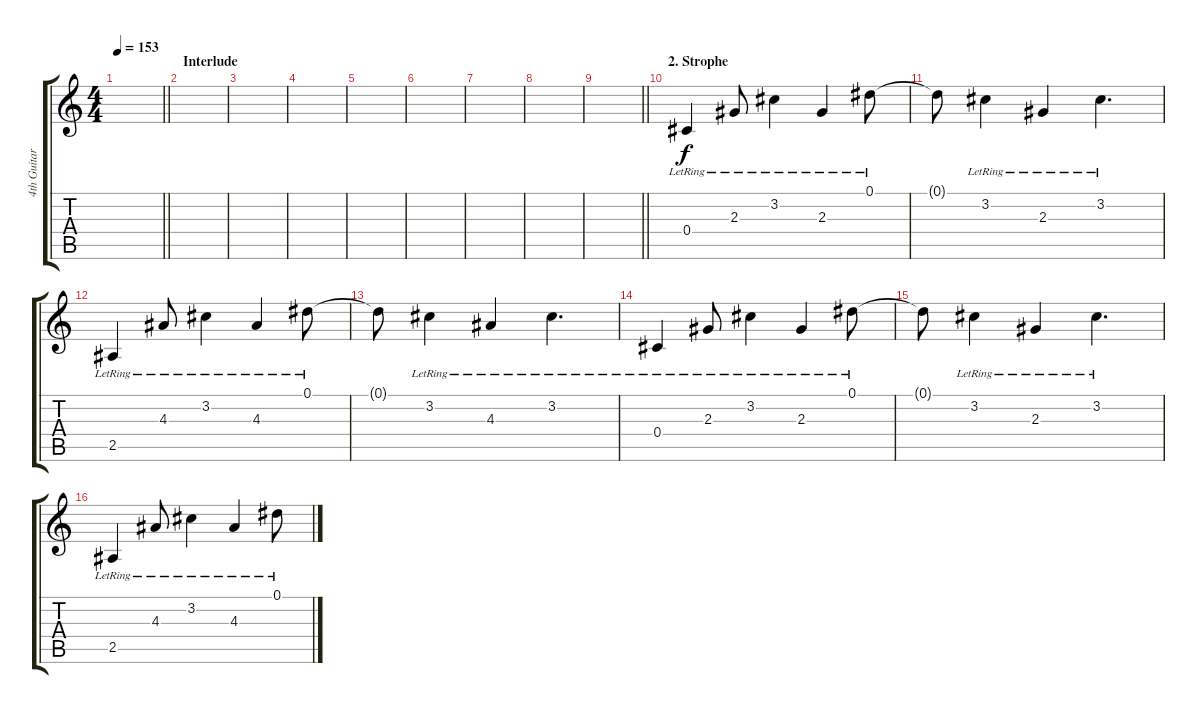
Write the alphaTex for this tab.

\track ("4th Guitar (Clean)" "4th Guitar") {instrument electricguitarclean}
\staff {score tabs}
\tuning (Eb4 Bb3 Gb3 Db3 Ab2 Eb2) {hide}
\ts (4 4)
\tempo 153
\clef g2
\barLineRight lightlight
\ks c
|
\section ("" "Interlude")
|
|
|
|
|
|
|
\barLineRight lightlight
|
\section ("" "2. Strophe")
0.4{lr}.4 2.3{lr}.8 3.2{lr}.4 2.3{lr}.4 0.1{lr}.8 |
0.1{t}.8 3.2{lr}.4 2.3{lr}.4 3.2{lr}.4{d} |
2.5{lr}.4 4.3{lr}.8 3.2{lr}.4 4.3{lr}.4 0.1{lr}.8 |
0.1{t}.8 3.2{lr}.4 4.3{lr}.4 3.2{lr}.4{d} |
0.4{lr}.4 2.3{lr}.8 3.2{lr}.4 2.3{lr}.4 0.1{lr}.8 |
0.1{t}.8 3.2{lr}.4 2.3{lr}.4 3.2{lr}.4{d} |
2.5{lr}.4 4.3{lr}.8 3.2{lr}.4 4.3{lr}.4 0.1{lr}.8
